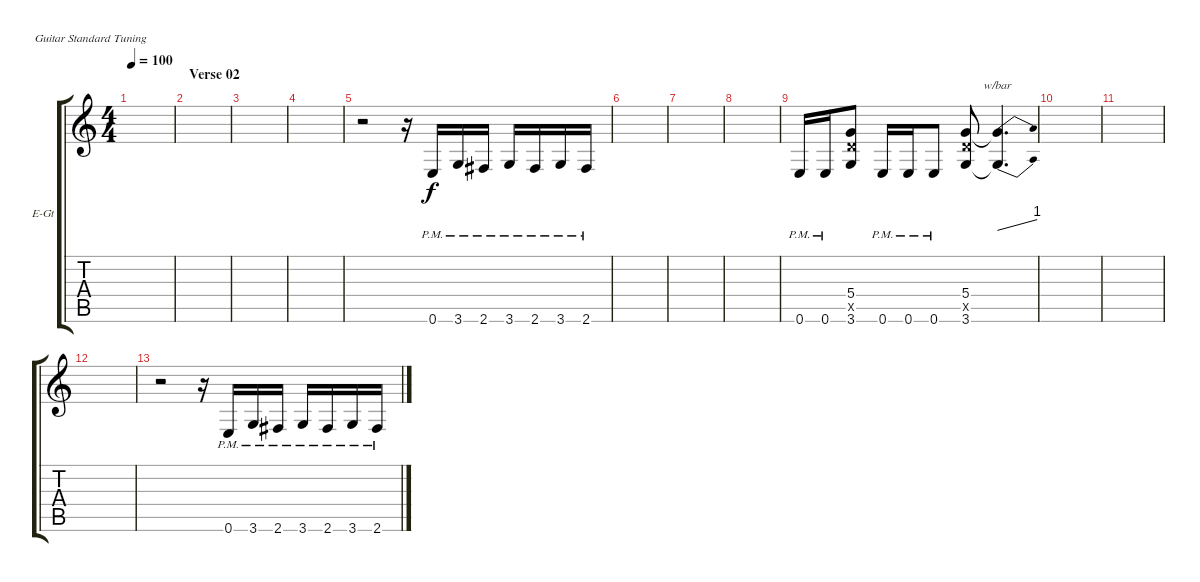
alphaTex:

\bracketExtendMode groupsimilarinstruments
\firstSystemTrackNameOrientation horizontal
\otherSystemsTrackNameOrientation horizontal
\track ("Right guitar" "E-Gt") {instrument distortionguitar}
\staff {score tabs}
\tuning (E4 B3 G3 D3 A2 E2)
\ts (4 4)
\tempo 100
\clef g2
\ks c
|
\section ("" "Verse 02")
|
|
|
r.2 r.16 0.6{pm}.16 3.6{pm}.16 2.6{pm}.16 3.6{pm}.16 2.6{pm}.16 3.6{pm}.16 2.6{pm}.16 |
|
|
|
0.6{pm}.16 0.6{pm}.16 (5.4 3.6 5.5{x}).8 0.6{pm}.16 0.6{pm}.16 0.6{pm}.8 (5.4 5.5{x} 3.6).8 (5.4{t} 3.6{t}).4{d tbe (dive default 0 0 22.2 4)} |
|
|
|
r.2 r.16 0.6{pm}.16 3.6{pm}.16 2.6{pm}.16 3.6{pm}.16 2.6{pm}.16 3.6{pm}.16 2.6{pm}.16
